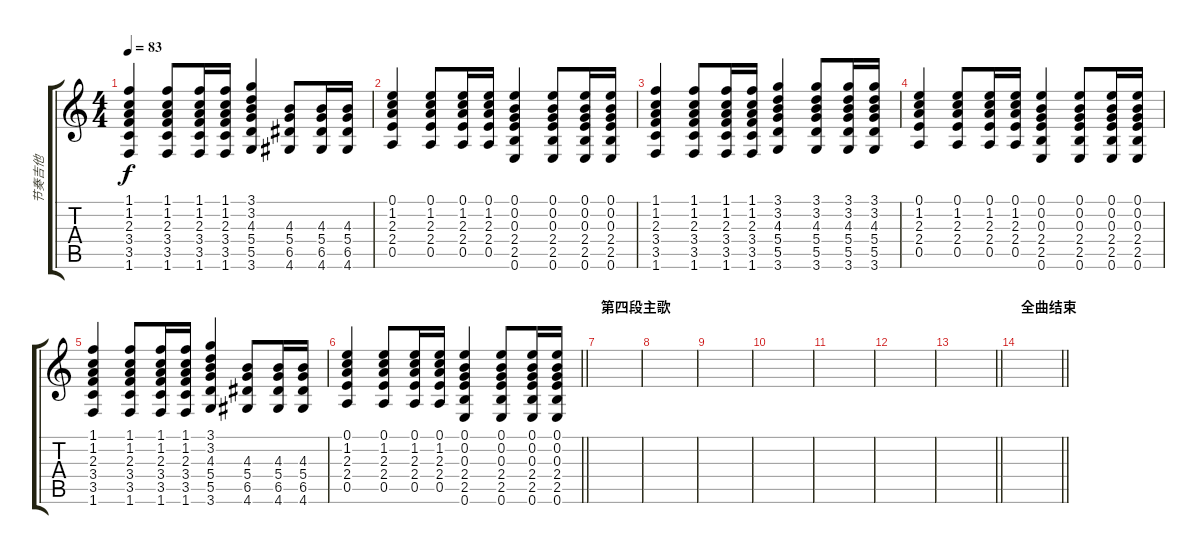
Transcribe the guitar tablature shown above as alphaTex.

\track ("节奏吉他" "节奏吉他") {mute instrument electricguitarmuted}
\staff {score tabs}
\tuning (E4 B3 G3 D3 A2 E2) {hide}
\ts (4 4)
\tempo 83
\clef g2
\ks c
(1.1 1.2 2.3 3.4 3.5 1.6).4{dy f} (1.1 1.2 2.3 3.4 3.5 1.6).8 (1.1 1.2 2.3 3.4 3.5 1.6).16 (1.1 1.2 2.3 3.4 3.5 1.6).16 (3.1 3.2 4.3 5.4 5.5 3.6).4 (4.3 5.4 6.5 4.6).8 (4.3 5.4 6.5 4.6).16 (4.3 5.4 6.5 4.6).16 |
(0.1 1.2 2.3 2.4 0.5).4 (0.1 1.2 2.3 2.4 0.5).8 (0.1 1.2 2.3 2.4 0.5).16 (0.1 1.2 2.3 2.4 0.5).16 (0.1 0.2 0.3 2.4 2.5 0.6).4 (0.1 0.2 0.3 2.4 2.5 0.6).8 (0.1 0.2 0.3 2.4 2.5 0.6).16 (0.1 0.2 0.3 2.4 2.5 0.6).16 |
(1.1 1.2 2.3 3.4 3.5 1.6).4 (1.1 1.2 2.3 3.4 3.5 1.6).8 (1.1 1.2 2.3 3.4 3.5 1.6).16 (1.1 1.2 2.3 3.4 3.5 1.6).16 (3.1 3.2 4.3 5.4 5.5 3.6).4 (3.1 3.2 4.3 5.4 5.5 3.6).8 (3.1 3.2 4.3 5.4 5.5 3.6).16 (3.1 3.2 4.3 5.4 5.5 3.6).16 |
(0.1 1.2 2.3 2.4 0.5).4 (0.1 1.2 2.3 2.4 0.5).8 (0.1 1.2 2.3 2.4 0.5).16 (0.1 1.2 2.3 2.4 0.5).16 (0.1 0.2 0.3 2.4 2.5 0.6).4 (0.1 0.2 0.3 2.4 2.5 0.6).8 (0.1 0.2 0.3 2.4 2.5 0.6).16 (0.1 0.2 0.3 2.4 2.5 0.6).16 |
(1.1 1.2 2.3 3.4 3.5 1.6).4 (1.1 1.2 2.3 3.4 3.5 1.6).8 (1.1 1.2 2.3 3.4 3.5 1.6).16 (1.1 1.2 2.3 3.4 3.5 1.6).16 (3.1 3.2 4.3 5.4 5.5 3.6).4 (4.3 5.4 6.5 4.6).8 (4.3 5.4 6.5 4.6).16 (4.3 5.4 6.5 4.6).16 |
\barLineRight lightlight
(0.1 1.2 2.3 2.4 0.5).4 (0.1 1.2 2.3 2.4 0.5).8 (0.1 1.2 2.3 2.4 0.5).16 (0.1 1.2 2.3 2.4 0.5).16 (0.1 0.2 0.3 2.4 2.5 0.6).4 (0.1 0.2 0.3 2.4 2.5 0.6).8 (0.1 0.2 0.3 2.4 2.5 0.6).16 (0.1 0.2 0.3 2.4 2.5 0.6).16 |
\section ("" "第四段主歌")
|
|
|
|
|
|
\barLineRight lightlight
|
\section ("" "全曲结束")
\barLineRight lightlight
